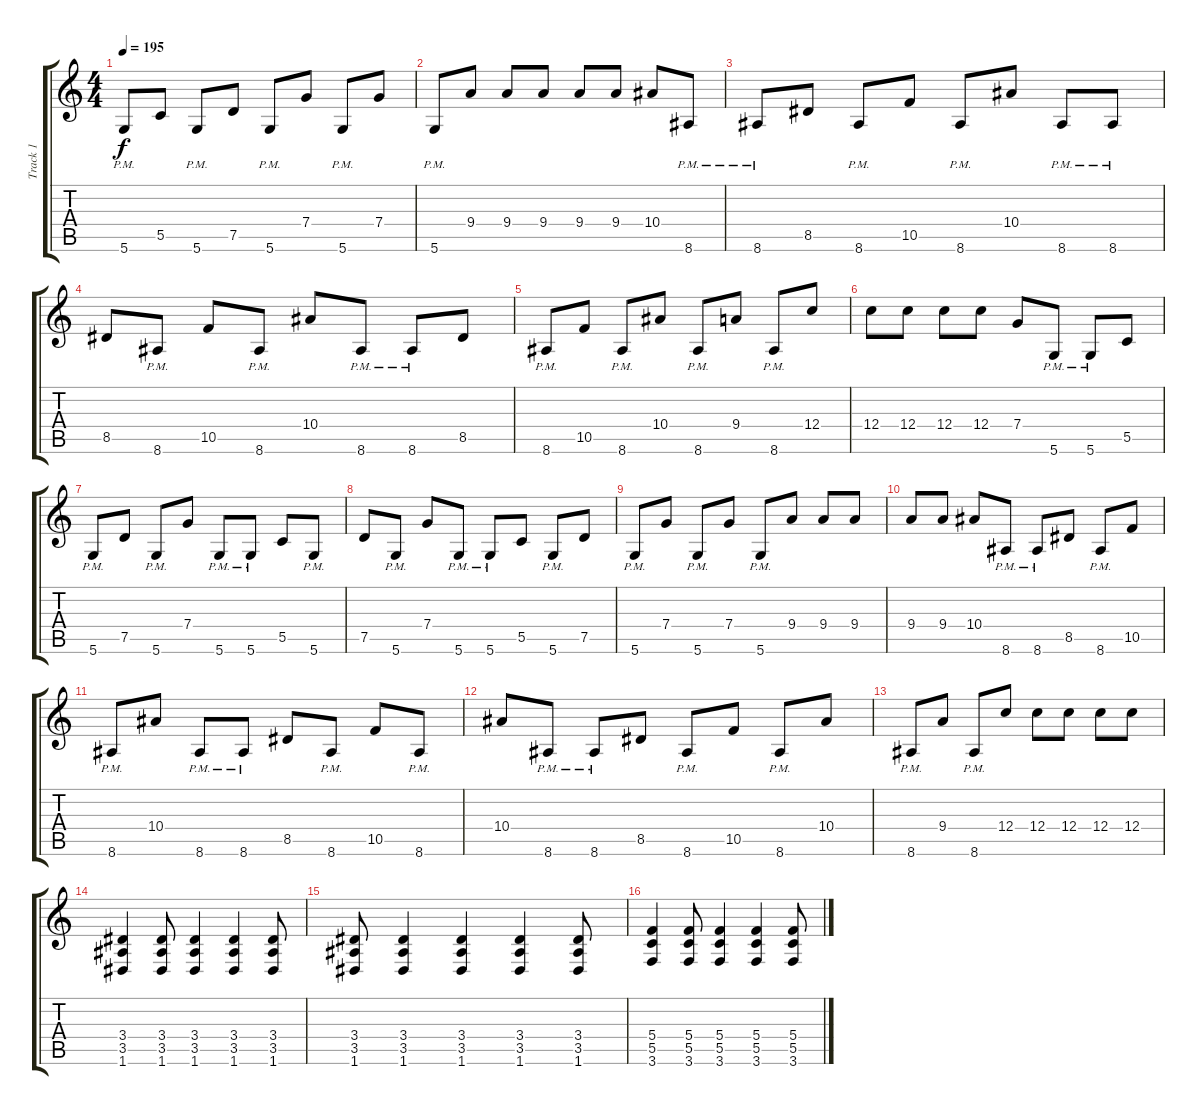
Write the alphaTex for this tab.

\track ("Track 1" "Track 1") {instrument distortionguitar}
\staff {score tabs}
\tuning (D4 A3 F3 C3 G2 D2) {hide}
\ts (4 4)
\tempo 195
\clef g2
\ks c
5.6{pm}.8{dy f} 5.5.8 5.6{pm}.8 7.5.8 5.6{pm}.8 7.4.8 5.6{pm}.8 7.4.8 |
5.6{pm}.8 9.4.8 9.4.8 9.4.8 9.4.8 9.4.8 10.4.8 8.6{pm}.8 |
8.6{pm}.8 8.5.8 8.6{pm}.8 10.5.8 8.6{pm}.8 10.4.8 8.6{pm}.8 8.6{pm}.8 |
8.5.8 8.6{pm}.8 10.5.8 8.6{pm}.8 10.4.8 8.6{pm}.8 8.6{pm}.8 8.5.8 |
8.6{pm}.8 10.5.8 8.6{pm}.8 10.4.8 8.6{pm}.8 9.4.8 8.6{pm}.8 12.4.8 |
12.4.8 12.4.8 12.4.8 12.4.8 7.4.8 5.6{pm}.8 5.6{pm}.8 5.5.8 |
5.6{pm}.8 7.5.8 5.6{pm}.8 7.4.8 5.6{pm}.8 5.6{pm}.8 5.5.8 5.6{pm}.8 |
7.5.8 5.6{pm}.8 7.4.8 5.6{pm}.8 5.6{pm}.8 5.5.8 5.6{pm}.8 7.5.8 |
5.6{pm}.8 7.4.8 5.6{pm}.8 7.4.8 5.6{pm}.8 9.4.8 9.4.8 9.4.8 |
9.4.8 9.4.8 10.4.8 8.6{pm}.8 8.6{pm}.8 8.5.8 8.6{pm}.8 10.5.8 |
8.6{pm}.8 10.4.8 8.6{pm}.8 8.6{pm}.8 8.5.8 8.6{pm}.8 10.5.8 8.6{pm}.8 |
10.4.8 8.6{pm}.8 8.6{pm}.8 8.5.8 8.6{pm}.8 10.5.8 8.6{pm}.8 10.4.8 |
8.6{pm}.8 9.4.8 8.6{pm}.8 12.4.8 12.4.8 12.4.8 12.4.8 12.4.8 |
(3.4 3.5 1.6).4 (3.4 3.5 1.6).8 (3.4 3.5 1.6).4 (3.4 3.5 1.6).4 (3.4 3.5 1.6).8 |
(3.4 3.5 1.6).8 (3.4 3.5 1.6).4 (3.4 3.5 1.6).4 (3.4 3.5 1.6).4 (3.4 3.5 1.6).8 |
(5.4 5.5 3.6).4 (5.4 5.5 3.6).8 (5.4 5.5 3.6).4 (5.4 5.5 3.6).4 (5.4 5.5 3.6).8
